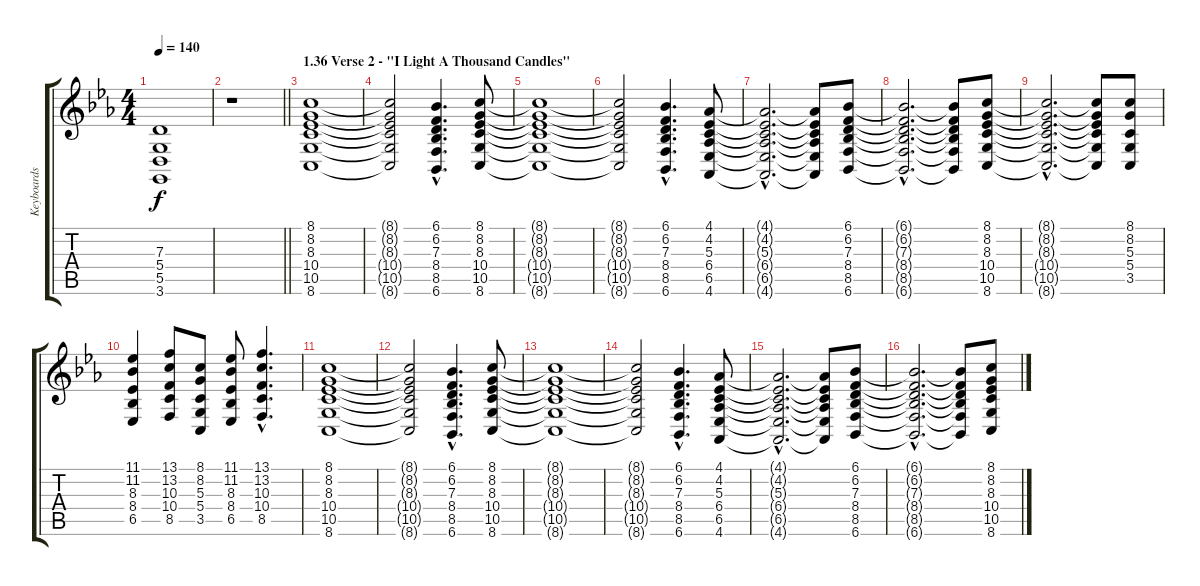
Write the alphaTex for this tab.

\track ("Keyboards" "Keyboards") {instrument stringensemble1}
\staff {score tabs}
\tuning (E4 B3 G3 D3 A2 E2) {hide}
\ts (4 4)
\tempo 140
\clef g2
\ks cminor
(7.3 5.4 5.5 3.6).1{dy f} |
\barLineRight lightlight
r.1 |
\section ("" "1.36 Verse 2 - \"I Light A Thousand Candles\"")
(8.1 8.2 8.3 10.4 10.5 8.6).1 |
(8.1{t} 8.2{t} 8.3{t} 10.4{t} 10.5{t} 8.6{t}).2 (6.1{hac} 6.2{hac} 7.3{hac} 8.4{hac} 8.5{hac} 6.6{hac}).4{d} (8.1 8.2 8.3 10.4 10.5 8.6).8 |
(8.1{t} 8.2{t} 8.3{t} 10.4{t} 10.5{t} 8.6{t}).1 |
(8.1{t} 8.2{t} 8.3{t} 10.4{t} 10.5{t} 8.6{t}).2 (6.1{hac} 6.2{hac} 7.3{hac} 8.4{hac} 8.5{hac} 6.6{hac}).4{d} (4.1 4.2 5.3 6.4 6.5 4.6).8 |
(4.1{hac t} 4.2{hac t} 5.3{hac t} 6.4{hac t} 6.5{hac t} 4.6{hac t}).2{d} (4.1{t} 4.2{t} 5.3{t} 6.4{t} 6.5{t} 4.6{t}).8 (6.1 6.2 7.3 8.4 8.5 6.6).8 |
(6.1{hac t} 6.2{hac t} 7.3{hac t} 8.4{hac t} 8.5{hac t} 6.6{hac t}).2{d} (6.1{t} 6.2{t} 7.3{t} 8.4{t} 8.5{t} 6.6{t}).8 (8.1 8.2 8.3 10.4 10.5 8.6).8 |
(8.1{hac t} 8.2{hac t} 8.3{hac t} 10.4{hac t} 10.5{hac t} 8.6{hac t}).2{d} (8.1{t} 8.2{t} 8.3{t} 10.4{t} 10.5{t} 8.6{t}).8 (8.1 8.2 5.3 5.4 3.5).8 |
(11.1 11.2 8.3 8.4 6.5).4 (13.1 13.2 10.3 10.4 8.5).8 (8.1 8.2 5.3 5.4 3.5).8 (11.1 11.2 8.3 8.4 6.5).8 (13.1{hac} 13.2{hac} 10.3{hac} 10.4{hac} 8.5{hac}).4{d} |
(8.1 8.2 8.3 10.4 10.5 8.6).1 |
(8.1{t} 8.2{t} 8.3{t} 10.4{t} 10.5{t} 8.6{t}).2 (6.1{hac} 6.2{hac} 7.3{hac} 8.4{hac} 8.5{hac} 6.6{hac}).4{d} (8.1 8.2 8.3 10.4 10.5 8.6).8 |
(8.1{t} 8.2{t} 8.3{t} 10.4{t} 10.5{t} 8.6{t}).1 |
(8.1{t} 8.2{t} 8.3{t} 10.4{t} 10.5{t} 8.6{t}).2 (6.1{hac} 6.2{hac} 7.3{hac} 8.4{hac} 8.5{hac} 6.6{hac}).4{d} (4.1 4.2 5.3 6.4 6.5 4.6).8 |
(4.1{hac t} 4.2{hac t} 5.3{hac t} 6.4{hac t} 6.5{hac t} 4.6{hac t}).2{d} (4.1{t} 4.2{t} 5.3{t} 6.4{t} 6.5{t} 4.6{t}).8 (6.1 6.2 7.3 8.4 8.5 6.6).8 |
(6.1{hac t} 6.2{hac t} 7.3{hac t} 8.4{hac t} 8.5{hac t} 6.6{hac t}).2{d} (6.1{t} 6.2{t} 7.3{t} 8.4{t} 8.5{t} 6.6{t}).8 (8.1 8.2 8.3 10.4 10.5 8.6).8
